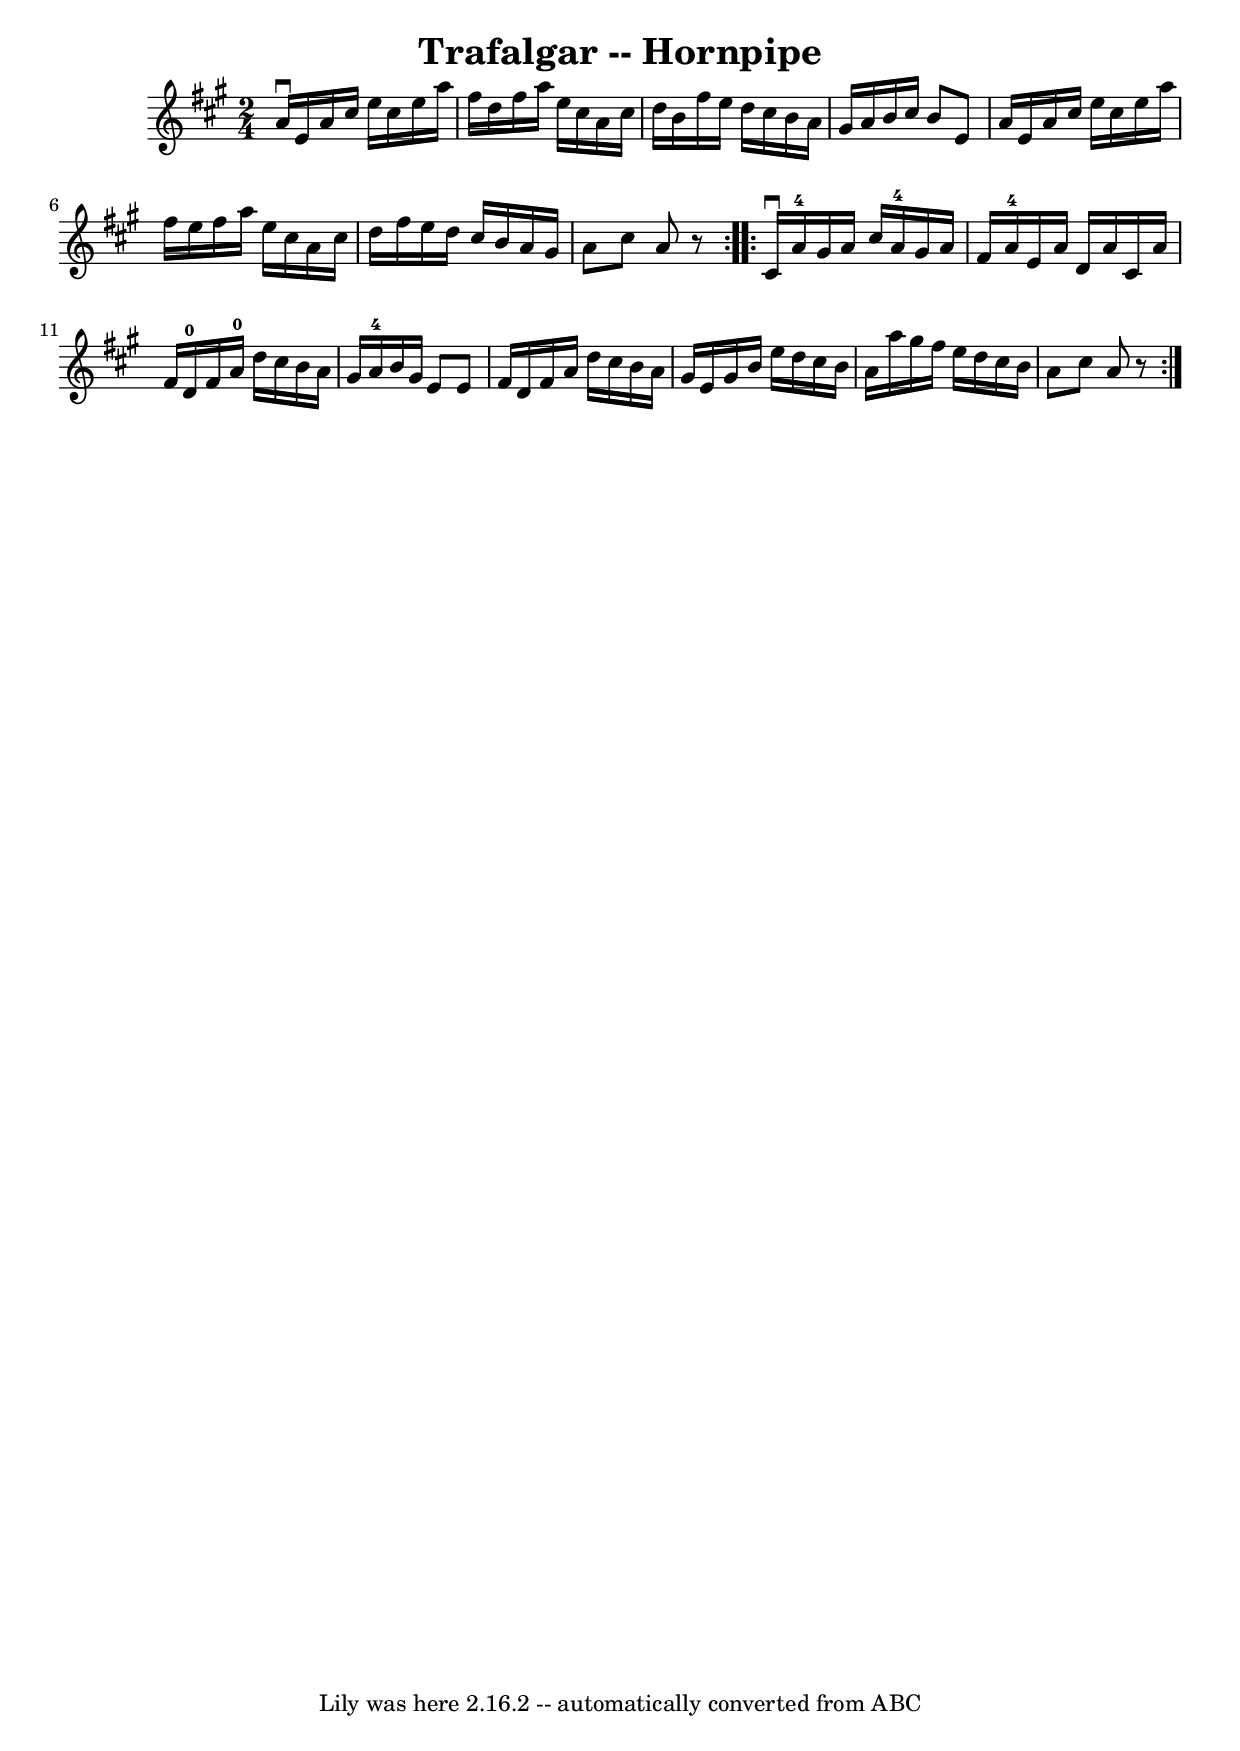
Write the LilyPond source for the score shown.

\version "2.7.40"
\include "Mammoth.ily"
\header {
	%% book = "Cole's 1000 Fiddle Tunes"
	crossRefNumber = "1"
	footnotes = ""
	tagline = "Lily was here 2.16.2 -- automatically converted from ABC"
	title = "Trafalgar -- Hornpipe"
}
voicedefault =  {


\repeat volta 2 {
\time 2/4 
\key a \major a'16^\downbow e'16 a'16 cis''16 e''16    
cis''16 e''16 a''16  |
 fis''16 d''16 fis''16 a''16    
e''16 cis''16 a'16 cis''16  |
 d''16 b'16 fis''16    
e''16 d''16 cis''16 b'16 a'16  |
 gis'16 a'16 b'16    
cis''16 b'8 e'8  |
 a'16 e'16 a'16 cis''16 e''16    
cis''16 e''16 a''16  |
 fis''16 e''16 fis''16 a''16    
e''16 cis''16 a'16 cis''16  |
 d''16 fis''16 e''16    
d''16 cis''16 b'16 a'16 gis'16  |
 a'8 cis''8 a'8    
r8 }     \repeat volta 2 { cis'16^\downbow a'16-4 gis'16 a'16    
cis''16 a'16-4 gis'16 a'16  |
 fis'16 a'16-4 e'16    
a'16 d'16 a'16 cis'16 a'16  |
 fis'16 d'16-0 fis'16 
 a'16-0 d''16 cis''16 b'16 a'16  |
 gis'16 a'16 
-4 b'16 gis'16 e'8 e'8  |
 fis'16 d'16 fis'16    
a'16 d''16 cis''16 b'16 a'16  |
 gis'16 e'16 gis'16   
 b'16 e''16 d''16 cis''16 b'16  |
 a'16 a''16 gis''16 
 fis''16 e''16 d''16 cis''16 b'16  |
 a'8 cis''8    
a'8    r8 }   
}

\score{
    <<

	\context Staff="default"
	{
	    \voicedefault 
	}

    >>
	\layout {
	}
	\midi {}
}
